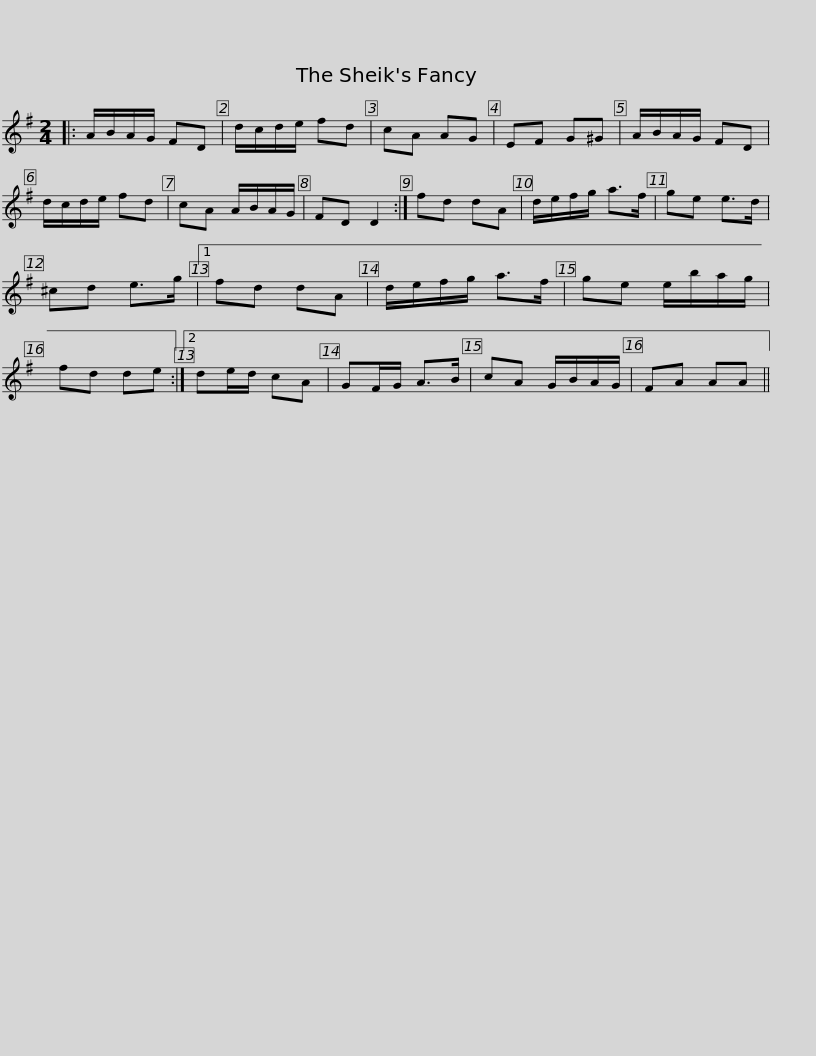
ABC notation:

X:1
L:1/8
M:2/4
I:linebreak $
K:G
V:1 treble
V:1
|: A/B/A/G/ FD | d/c/d/e/ fd | cA AG | EF G^G | A/B/A/G/ FD | %5
 d/c/d/e/ fd | cA A/B/A/G/ | FD D2 :|$ fd dA | d/e/f/g/ a>f | %10
 ge e>d | ^cd e>g |1 fd dA | d/e/f/g/ a>f | ge e/b/a/g/ | %15
 fd de :|2 de/d/ cA |$ GF/G/ A>B | cA G/B/A/G/ | FA AA || %20
